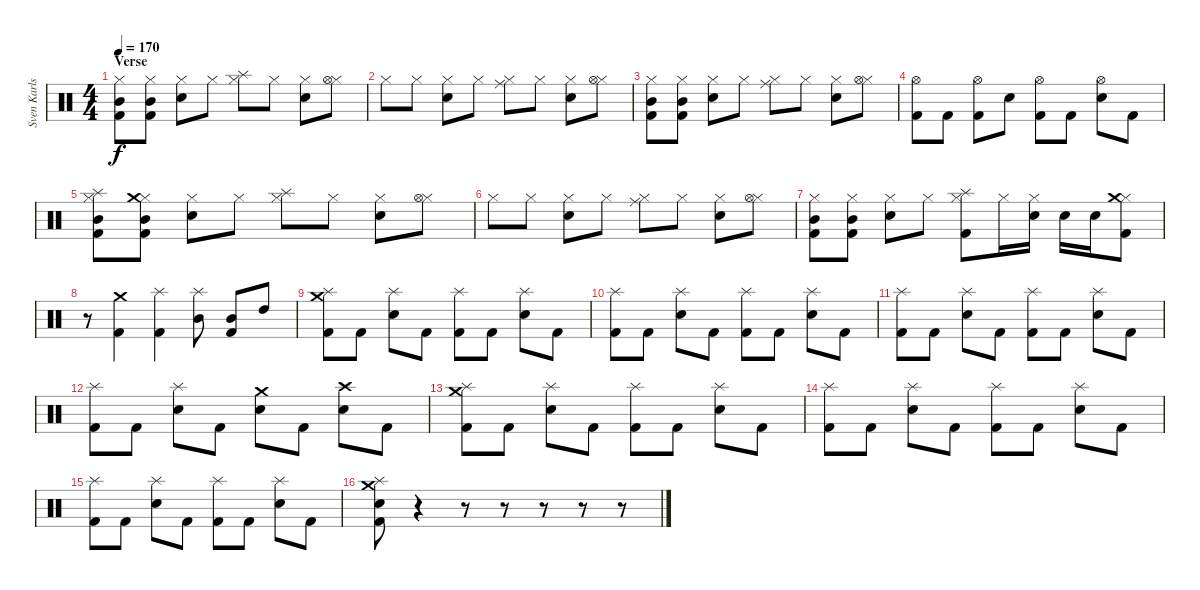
\track ("Sven Karlsson" "Sven Karls") {instrument percussion}
\staff {score}
\articulation defaults
\ts (4 4)
\section ("" "Verse")
\tempo 170
\clef neutral
\ks c
("Hi-Hat (closed)" "Mid Tom (hit)" "Kick (hit) 2").8{dy f} ("Hi-Hat (closed)" "Mid Tom (hit)" "Kick (hit) 2").8 ("Hi-Hat (closed)" "Electric Snare (hit)").8 "Hi-Hat (closed)".8 ("Hi-Hat (closed)" "Splash (hit)").8 "Hi-Hat (closed)".8 ("Hi-Hat (closed)" "Electric Snare (hit)").8 ("Hi-Hat (closed)" "Hi-Hat (open)").8 |
"Hi-Hat (closed)".8 "Hi-Hat (closed)".8 ("Hi-Hat (closed)" "Electric Snare (hit)").8 "Hi-Hat (closed)".8 ("Hi-Hat (closed)" "Ride (middle)").8 "Hi-Hat (closed)".8 ("Hi-Hat (closed)" "Electric Snare (hit)").8 ("Hi-Hat (closed)" "Hi-Hat (open)").8 |
("Hi-Hat (closed)" "Mid Tom (hit)" "Kick (hit) 2").8 ("Hi-Hat (closed)" "Mid Tom (hit)" "Kick (hit) 2").8 ("Hi-Hat (closed)" "Electric Snare (hit)").8 "Hi-Hat (closed)".8 ("Hi-Hat (closed)" "Ride (middle)").8 "Hi-Hat (closed)".8 ("Hi-Hat (closed)" "Electric Snare (hit)").8 ("Hi-Hat (closed)" "Hi-Hat (open)").8 |
("Hi-Hat (open)" "Kick (hit) 2").8 "Kick (hit) 2".8 ("Hi-Hat (open)" "Kick (hit) 2").8 "Electric Snare (hit)".8 ("Hi-Hat (open)" "Kick (hit) 2").8 "Kick (hit) 2".8 ("Hi-Hat (open)" "Electric Snare (hit)").8 "Kick (hit) 2".8 |
("Hi-Hat (closed)" "Splash (hit)" "Mid Tom (hit)" "Kick (hit) 2").8 ("Hi-Hat (closed)" "Crash medium (hit)" "Mid Tom (hit)" "Kick (hit) 2").8 ("Hi-Hat (closed)" "Electric Snare (hit)").8 "Hi-Hat (closed)".8 ("Hi-Hat (closed)" "Splash (hit)").8 "Hi-Hat (closed)".8 ("Hi-Hat (closed)" "Electric Snare (hit)").8 ("Hi-Hat (closed)" "Hi-Hat (open)").8 |
"Hi-Hat (closed)".8 "Hi-Hat (closed)".8 ("Hi-Hat (closed)" "Electric Snare (hit)").8 "Hi-Hat (closed)".8 ("Hi-Hat (closed)" "Ride (middle)").8 "Hi-Hat (closed)".8 ("Hi-Hat (closed)" "Electric Snare (hit)").8 ("Hi-Hat (closed)" "Hi-Hat (open)").8 |
("Hi-Hat (closed)" "Mid Tom (hit)" "Kick (hit) 2").8 ("Hi-Hat (closed)" "Mid Tom (hit)" "Kick (hit) 2").8 ("Hi-Hat (closed)" "Electric Snare (hit)").8 "Hi-Hat (closed)".8 ("Hi-Hat (closed)" "Splash (hit)" "Kick (hit) 2").8 "Hi-Hat (closed)".16 ("Hi-Hat (closed)" "Electric Snare (hit)").16 "Electric Snare (hit)".16 "Electric Snare (hit)".16 ("Hi-Hat (closed)" "Crash medium (hit)" "Kick (hit) 2").8 |
r.8 ("Crash medium (hit)" "Kick (hit) 2").4 ("Splash (hit)" "Kick (hit) 2").4 ("Splash (hit)" "Mid Tom (hit)").8 ("Mid Tom (hit)" "Kick (hit) 2").8 "High Tom (hit)".8 |
("Splash (hit)" "Crash medium (hit)" "Kick (hit) 2").8 "Kick (hit) 2".8 ("Splash (hit)" "Electric Snare (hit)").8 "Kick (hit) 2".8 ("Splash (hit)" "Kick (hit) 2").8 "Kick (hit) 2".8 ("Splash (hit)" "Electric Snare (hit)").8 "Kick (hit) 2".8 |
("Splash (hit)" "Kick (hit) 2").8 "Kick (hit) 2".8 ("Splash (hit)" "Electric Snare (hit)").8 "Kick (hit) 2".8 ("Splash (hit)" "Kick (hit) 2").8 "Kick (hit) 2".8 ("Splash (hit)" "Electric Snare (hit)").8 "Kick (hit) 2".8 |
("Splash (hit)" "Kick (hit) 2").8 "Kick (hit) 2".8 ("Splash (hit)" "Electric Snare (hit)").8 "Kick (hit) 2".8 ("Splash (hit)" "Kick (hit) 2").8 "Kick (hit) 2".8 ("Splash (hit)" "Electric Snare (hit)").8 "Kick (hit) 2".8 |
("Splash (hit)" "Kick (hit) 2").8 "Kick (hit) 2".8 ("Splash (hit)" "Electric Snare (hit)").8 "Kick (hit) 2".8 ("Crash medium (hit)" "Electric Snare (hit)").8 "Kick (hit) 2".8 ("Crash high (hit)" "Electric Snare (hit)").8 "Kick (hit) 2".8 |
("Splash (hit)" "Crash medium (hit)" "Kick (hit) 2").8 "Kick (hit) 2".8 ("Splash (hit)" "Electric Snare (hit)").8 "Kick (hit) 2".8 ("Splash (hit)" "Kick (hit) 2").8 "Kick (hit) 2".8 ("Splash (hit)" "Electric Snare (hit)").8 "Kick (hit) 2".8 |
("Splash (hit)" "Kick (hit) 2").8 "Kick (hit) 2".8 ("Splash (hit)" "Electric Snare (hit)").8 "Kick (hit) 2".8 ("Splash (hit)" "Kick (hit) 2").8 "Kick (hit) 2".8 ("Splash (hit)" "Electric Snare (hit)").8 "Kick (hit) 2".8 |
("Splash (hit)" "Kick (hit) 2").8 "Kick (hit) 2".8 ("Splash (hit)" "Electric Snare (hit)").8 "Kick (hit) 2".8 ("Splash (hit)" "Kick (hit) 2").8 "Kick (hit) 2".8 ("Splash (hit)" "Electric Snare (hit)").8 "Kick (hit) 2".8 |
("Splash (hit)" "Crash medium (hit)" "Electric Snare (hit)" "Kick (hit) 2").8 r.4 r.8 r.8 r.8 r.8 r.8
